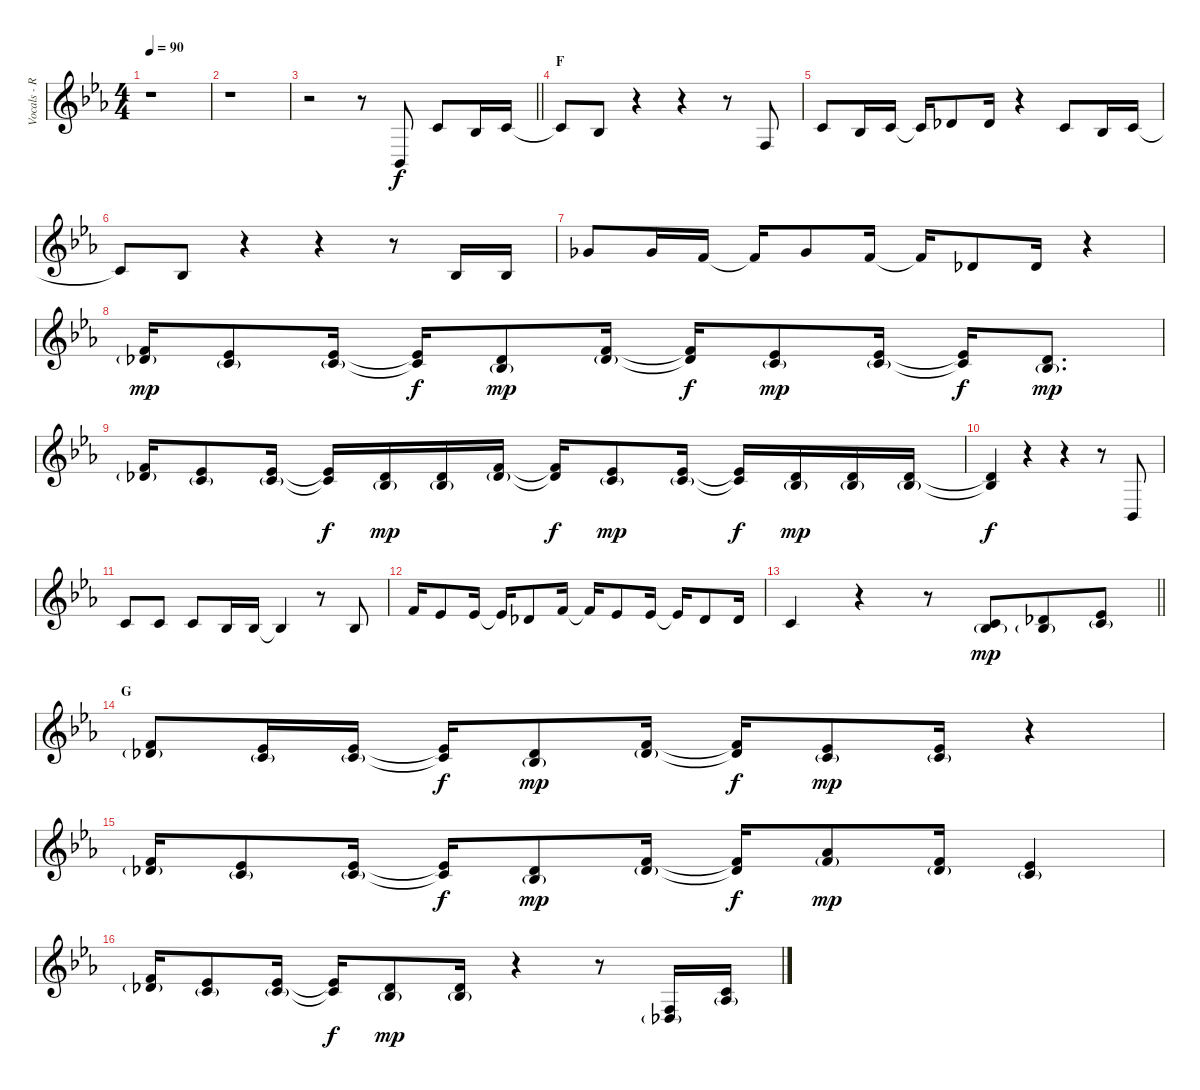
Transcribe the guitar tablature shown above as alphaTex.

\track ("Vocals - RUKI" "Vocals - R") {instrument lead6voice}
\staff {score}
\tuning (D4 A3 F3 C3 G2 D2) {hide}
\ts (4 4)
\tempo 90
\clef g2
\ks eb
r.1{dy mp} |
r.1 |
\barLineRight lightlight
r.2 r.8 3.5.8{dy f} 3.2.8 1.2.16 3.2.16 |
\section ("" "F")
3.2{t}.8 1.2.8 r.4 r.4 r.8 0.3.8 |
3.2.8 1.2.16 3.2.16 3.2{t}.16 4.2.8 4.2.16 r.4 3.2.8 1.2.16 3.2.16 |
3.2{t}.8 1.2.8 r.4 r.4 r.8 1.2.16 1.2.16 |
4.1.8 4.1.16 3.1.16 3.1{t}.16 4.1.8 3.1.16 3.1{t}.16 4.2.8 4.2.16 r.4 |
(3.1 4.2{g}).16{dy mp} (1.1 3.2{g}).8 (1.1 3.2{g}).16 (1.1{t} 3.2{t}).16{dy f} (4.2 5.3{g}).8{dy mp} (3.1 4.2{g}).16 (3.1{t} 4.2{t}).16{dy f} (1.1 3.2{g}).8{dy mp} (1.1 3.2{g}).16 (1.1{t} 3.2{t}).16{dy f} (4.2 5.3{g}).8{d dy mp} |
(3.1 4.2{g}).16 (1.1 3.2{g}).8 (1.1 3.2{g}).16 (1.1{t} 3.2{t}).16{dy f} (4.2 5.3{g}).16{dy mp} (4.2 5.3{g}).16 (3.1 4.2{g}).16 (3.1{t} 4.2{t}).16{dy f} (1.1 3.2{g}).8{dy mp} (1.1 3.2{g}).16 (1.1{t} 3.2{t}).16{dy f} (4.2 5.3{g}).16{dy mp} (4.2 5.3{g}).16 (4.2 5.3{g}).16 |
(4.2{t} 5.3{t}).4{dy f} r.4 r.4 r.8 3.5.8 |
3.2.8 3.2.8 3.2.8 1.2.16 1.2.16 1.2{t}.4 r.8 1.2.8 |
3.1.16 1.1.8 1.1.16 1.1{t}.16 4.2.8 3.1.16 3.1{t}.16 1.1.8 1.1.16 1.1{t}.16 4.2.8 4.2.16 |
\barLineRight lightlight
3.2.4 r.4 r.8 (3.2 5.3{g}).8{dy mp beam merge} (4.2 5.3{g}).8 (1.1 3.2{g}).8 |
\section ("" "G")
(3.1 4.2{g}).8 (1.1 3.2{g}).16 (1.1 3.2{g}).16 (1.1{t} 3.2{t}).16{dy f} (4.2 5.3{g}).8{dy mp} (3.1 4.2{g}).16 (3.1{t} 4.2{t}).16{dy f} (1.1 3.2{g}).8{dy mp} (1.1 3.2{g}).16 r.4 |
(3.1 4.2{g}).16 (1.1 3.2{g}).8 (1.1 3.2{g}).16 (1.1{t} 3.2{t}).16{dy f} (4.2 5.3{g}).8{dy mp} (3.1 4.2{g}).16 (3.1{t} 4.2{t}).16{dy f} (6.1 8.2{g}).8{dy mp} (3.1 4.2{g}).16 (1.1 3.2{g}).4 |
(3.1 4.2{g}).16 (1.1 3.2{g}).8 (1.1 3.2{g}).16 (1.1{t} 3.2{t}).16{dy f} (4.2 5.3{g}).8{dy mp} (4.2 5.3{g}).16 r.4 r.8 (0.3 1.4{g}).16 (3.2 3.3{g}).16
